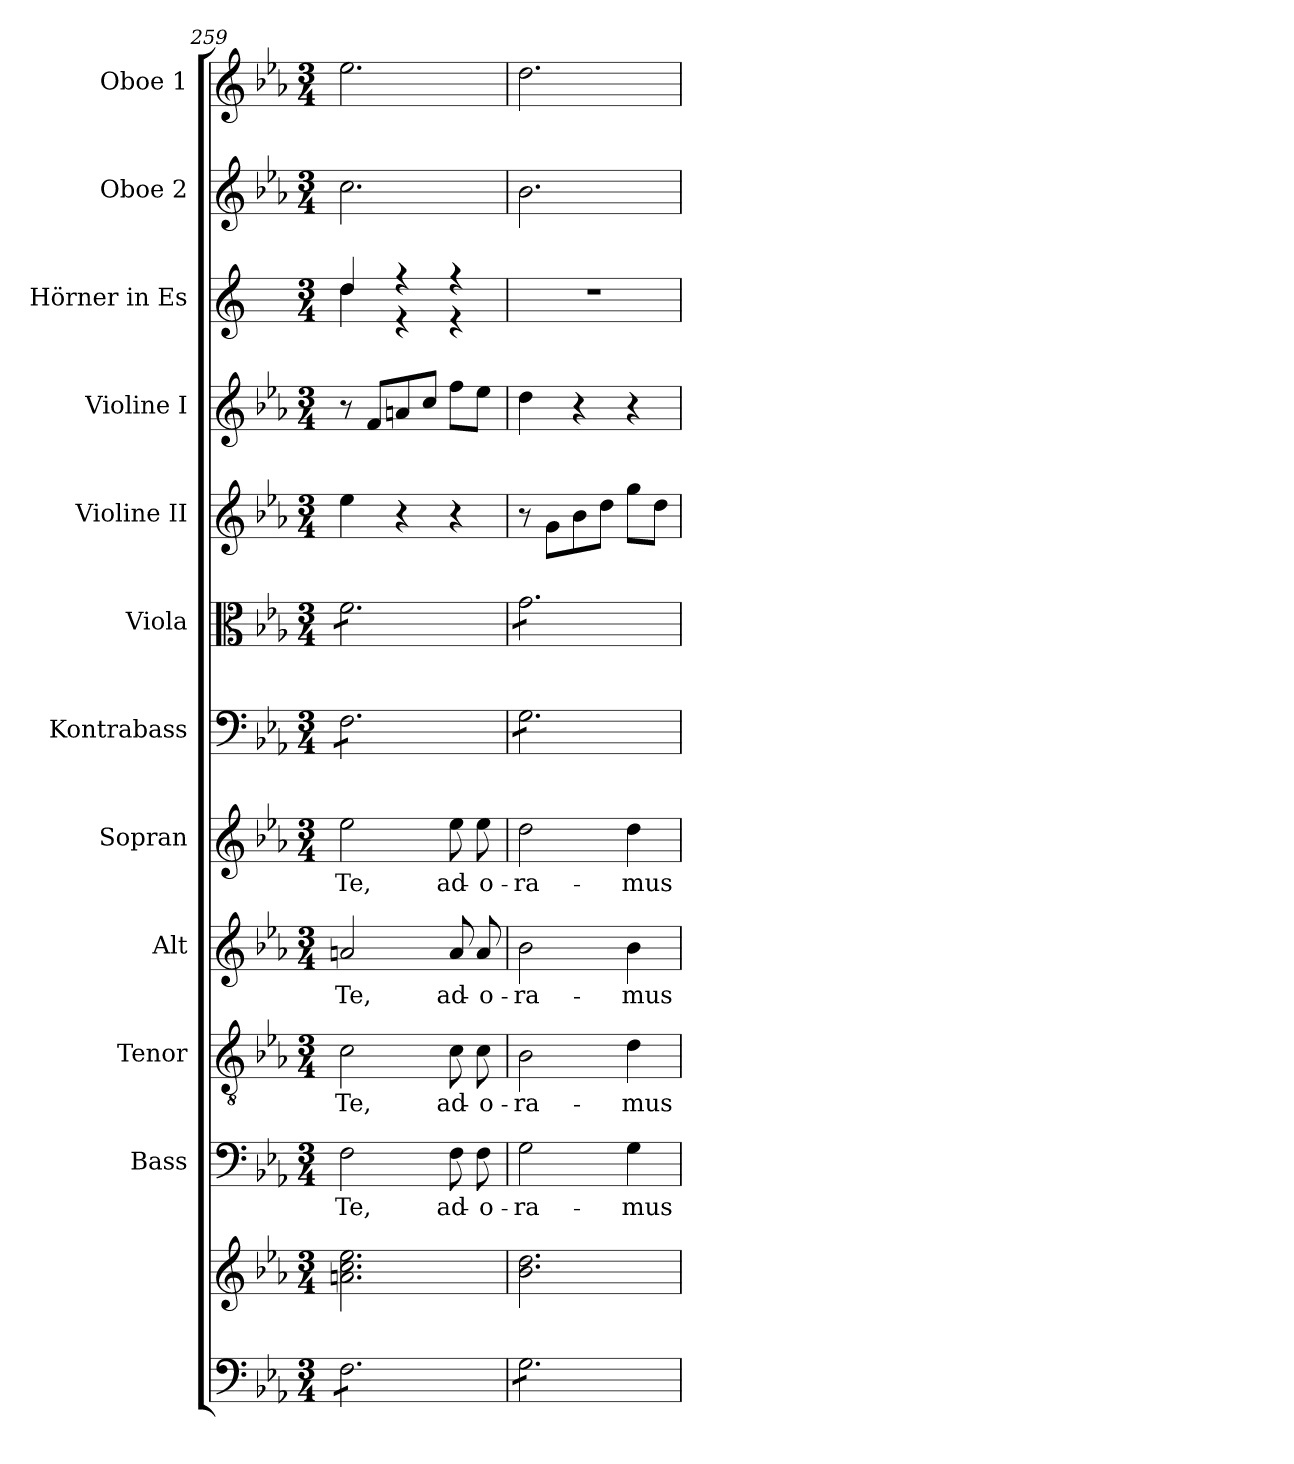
**kern	**kern	**kern	**text	**kern	**text	**kern	**text	**kern	**text	**kern	**kern	**kern	**kern	**kern	**kern	**kern
*part12	*part12	*part11	*part11	*part10	*part10	*part9	*part9	*part8	*part8	*part7	*part6	*part5	*part4	*part3	*part2	*part1
*staff13	*staff12	*staff11	*staff11	*staff10	*staff10	*staff9	*staff9	*staff8	*staff8	*staff7	*staff6	*staff5	*staff4	*staff3	*staff2	*staff1
*	*	*I"Bass	*	*I"Tenor	*	*I"Alt	*	*I"Sopran	*	*I"Kontrabass	*I"Viola	*I"Violine II	*I"Violine I	*I"Hörner in Es	*I"Oboe 2	*I"Oboe 1
*	*	*I'B.	*	*I'T.	*	*I'A.	*	*I'S.	*	*I'Kb.	*I'Vla.	*I'Vl. II	*I'Vl. I	*	*I'Ob. 2	*I'Ob. 1
*clefF4	*clefG2	*clefF4	*	*clefGv2	*	*clefG2	*	*clefG2	*	*clefF4	*clefC3	*clefG2	*clefG2	*clefG2	*clefG2	*clefG2
*	*	*	*	*	*	*	*	*	*	*ITrd7c12	*	*	*	*ITrd5c9	*	*
*k[b-e-a-]	*k[b-e-a-]	*k[b-e-a-]	*	*k[b-e-a-]	*	*k[b-e-a-]	*	*k[b-e-a-]	*	*k[b-e-a-]	*k[b-e-a-]	*k[b-e-a-]	*k[b-e-a-]	*k[b-e-a-]	*k[b-e-a-]	*k[b-e-a-]
*E-:	*E-:	*E-:	*	*E-:	*	*E-:	*	*E-:	*	*E-:	*E-:	*E-:	*E-:	*E-:	*E-:	*E-:
*M3/4	*M3/4	*M3/4	*	*M3/4	*	*M3/4	*	*M3/4	*	*M3/4	*M3/4	*M3/4	*M3/4	*M3/4	*M3/4	*M3/4
=259	=259	=259	=259	=259	=259	=259	=259	=259	=259	=259	=259	=259	=259	=259	=259	=259
!	!	!	!LO:LY:b	!	!LO:LY:b	!	!LO:LY:b	!	!LO:LY:b	!	!	!	!	!	!	!
*	*	*	*	*	*	*	*	*	*	*	*	*	*	*^	*	*
*tremolo	*	*	*	*	*	*	*	*	*	*	*	*	*	*	*	*	*
*	*	*	*	*	*	*	*	*	*	*tremolo	*	*	*	*	*	*	*
*	*	*	*	*	*	*	*	*	*	*	*tremolo	*	*	*	*	*	*
8F\L	2.an\ 2.cc\ 2.ee-\	2F\	Te,	2c\	Te,	2an/	Te,	2ee-\	Te,	8FF\L	8f\L	4ee-\	8r	4f/	4f\	2.cc\	2.ee-\
8F\	.	.	.	.	.	.	.	.	.	8FF\	8f\	.	8f/L	.	.	.	.
8F\	.	.	.	.	.	.	.	.	.	8FF\	8f\	4r	8an/	4r	4r	.	.
8F\	.	.	.	.	.	.	.	.	.	8FF\	8f\	.	8cc/J	.	.	.	.
!	!	!	!LO:LY:b	!	!LO:LY:b	!	!LO:LY:b	!	!LO:LY:b	!	!	!	!	!	!	!	!
8F\	.	8F\	ad-	8c\	ad-	8a/	ad-	8ee-\	ad-	8FF\	8f\	4r	8ff\L	4r	4r	.	.
!	!	!	!LO:LY:b	!	!LO:LY:b	!	!LO:LY:b	!	!LO:LY:b	!	!	!	!	!	!	!	!
8F\J	.	8F\	-o-	8c\	-o-	8a/	-o-	8ee-\	-o-	8FF\J	8f\J	.	8ee-\J	.	.	.	.
*	*	*	*	*	*	*	*	*	*	*	*	*	*	*v	*v	*	*
=260	=260	=260	=260	=260	=260	=260	=260	=260	=260	=260	=260	=260	=260	=260	=260	=260
!	!	!	!LO:LY:b	!	!LO:LY:b	!	!LO:LY:b	!	!LO:LY:b	!	!	!	!	!	!	!
8G\L	2.b-\ 2.dd\	2G\	-ra-	2B-\	-ra-	2b-\	-ra-	2dd\	-ra-	8GG\L	8g\L	8r	4dd\	2.r	2.b-\	2.dd\
8G\	.	.	.	.	.	.	.	.	.	8GG\	8g\	8g\L	.	.	.	.
8G\	.	.	.	.	.	.	.	.	.	8GG\	8g\	8b-\	4r	.	.	.
8G\	.	.	.	.	.	.	.	.	.	8GG\	8g\	8dd\J	.	.	.	.
!	!	!	!LO:LY:b	!	!LO:LY:b	!	!LO:LY:b	!	!LO:LY:b	!	!	!	!	!	!	!
8G\	.	4G\	-mus	4d\	-mus	4b-\	-mus	4dd\	-mus	8GG\	8g\	8gg\L	4r	.	.	.
8G\J	.	.	.	.	.	.	.	.	.	8GG\J	8g\J	8dd\J	.	.	.	.
*	*	*	*	*	*	*	*	*	*	*	*Xtremolo	*	*	*	*	*
*	*	*	*	*	*	*	*	*	*	*Xtremolo	*	*	*	*	*	*
*Xtremolo	*	*	*	*	*	*	*	*	*	*	*	*	*	*	*	*
=	=	=	=	=	=	=	=	=	=	=	=	=	=	=	=	=
*-	*-	*-	*-	*-	*-	*-	*-	*-	*-	*-	*-	*-	*-	*-	*-	*-
